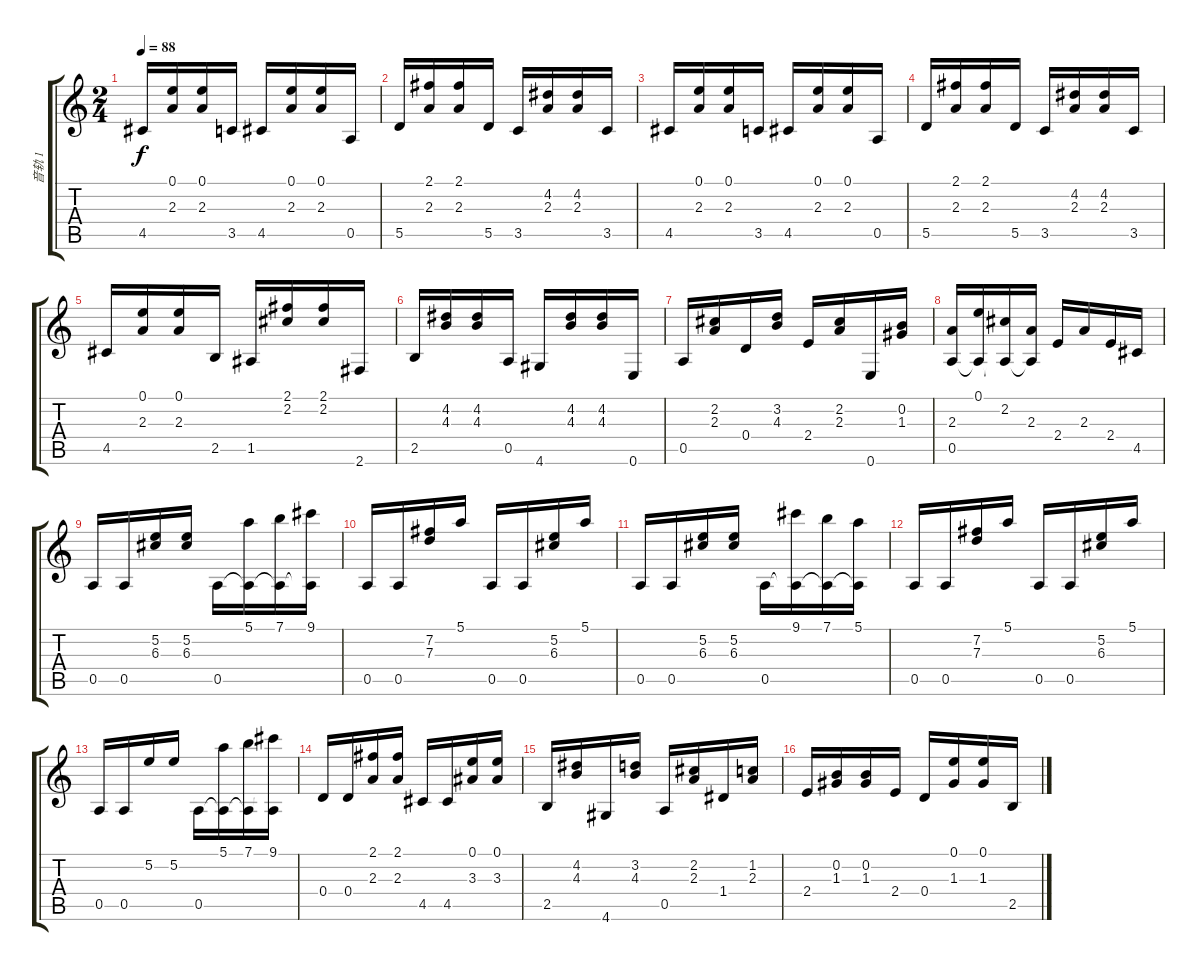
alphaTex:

\track ("音轨 1" "音轨 1") {instrument acousticguitarnylon}
\staff {score tabs}
\tuning (E4 B3 G3 D3 A2 E2) {hide}
\ts (2 4)
\tempo 88
\clef g2
\ks c
4.5.16{dy f} (0.1 2.3).16 (0.1 2.3).16 3.5.16 4.5.16 (0.1 2.3).16 (0.1 2.3).16 0.5.16 |
5.5.16 (2.1 2.3).16 (2.1 2.3).16 5.5.16 3.5.16 (4.2 2.3).16 (4.2 2.3).16 3.5.16 |
4.5.16 (0.1 2.3).16 (0.1 2.3).16 3.5.16 4.5.16 (0.1 2.3).16 (0.1 2.3).16 0.5.16 |
5.5.16 (2.1 2.3).16 (2.1 2.3).16 5.5.16 3.5.16 (4.2 2.3).16 (4.2 2.3).16 3.5.16 |
4.5.16 (0.1 2.3).16 (0.1 2.3).16 2.5.16 1.5.16 (2.1 2.2).16 (2.1 2.2).16 2.6.16 |
2.5.16 (4.2 4.3).16 (4.2 4.3).16 0.5.16 4.6.16 (4.2 4.3).16 (4.2 4.3).16 0.6.16 |
0.5.16 (2.2 2.3).16 0.4.16 (3.2 4.3).16 2.4.16 (2.2 2.3).16 0.6.16 (0.2 1.3).16 |
(2.3 0.5).16 (0.1 0.5{t}).16 (2.2 0.5{t}).16 (2.3 0.5{t}).16 2.4.16 2.3.16 2.4.16 4.5.16 |
0.5.16 0.5.16 (5.2 6.3).16 (5.2 6.3).16 0.5.16 (5.1 0.5{t}).16 (7.1 0.5{t}).16 (9.1 0.5{t}).16 |
0.5.16 0.5.16 (7.2 7.3).16 5.1.16 0.5.16 0.5.16 (5.2 6.3).16 5.1.16 |
0.5.16 0.5.16 (5.2 6.3).16 (5.2 6.3).16 0.5.16 (9.1 0.5{t}).16 (7.1 0.5{t}).16 (5.1 0.5{t}).16 |
0.5.16 0.5.16 (7.2 7.3).16 5.1.16 0.5.16 0.5.16 (5.2 6.3).16 5.1.16 |
0.5.16 0.5.16 5.2.16 5.2.16 0.5.16 (5.1 0.5{t}).16 (7.1 0.5{t}).16 (9.1 0.5{t}).16 |
0.4.16 0.4.16 (2.1 2.3).16 (2.1 2.3).16 4.5.16 4.5.16 (0.1 3.3).16 (0.1 3.3).16 |
2.5.16 (4.2 4.3).16 4.6.16 (3.2 4.3).16 0.5.16 (2.2 2.3).16 1.4.16 (1.2 2.3).16 |
2.4.16 (0.2 1.3).16 (0.2 1.3).16 2.4.16 0.4.16 (0.1 1.3).16 (0.1 1.3).16 2.5.16
